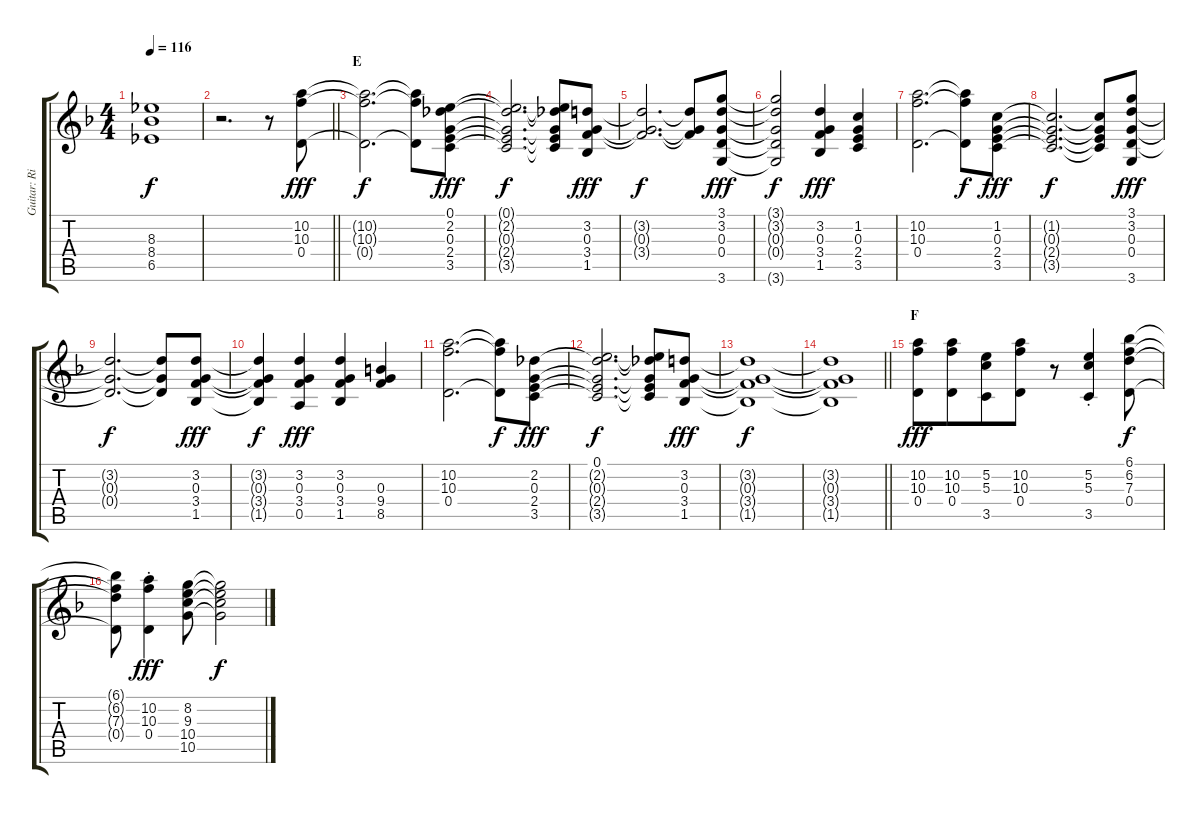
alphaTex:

\track ("Guitar: Rik" "Guitar: Ri") {instrument electricguitarclean}
\staff {score tabs}
\tuning (E4 B3 G3 D3 A2 E2) {hide}
\ts (4 4)
\tempo 116
\clef g2
\ks f
(8.3{t} 8.4{t} 6.5{t}).1{dy f} |
\barLineRight lightlight
r.2{d} r.8 (10.2 10.3 0.4).8{dy fff instrument distortionguitar} |
\section ("" "E")
(10.2{t} 10.3{t} 0.4{t}).2{d dy f} (10.2{t} 10.3{t} 0.4{t}).8 (0.1 2.2 0.3 2.4 3.5).8{dy fff} |
(0.1{t} 2.2{t} 0.3{t} 2.4{t} 3.5{t}).2{d dy f} (0.1{t} 2.2{t} 0.3{t} 2.4{t} 3.5{t}).8 (3.2 0.3 3.4 1.5).8{dy fff} |
(3.2{t} 0.3{t} 3.4{t}).2{d dy f} (3.2{t} 0.3{t} 3.4{t}).8 (3.1 3.2 0.3 0.4 3.6).8{dy fff} |
(3.1{t} 3.2{t} 0.3{t} 0.4{t} 3.6{t}).2{dy f} (3.2 0.3 3.4 1.5).4{dy fff} (1.2 0.3 2.4 3.5).4 |
(10.2 10.3 0.4).2{d} (10.2{t} 10.3{t} 0.4{t}).8{dy f} (1.2 0.3 2.4 3.5).8{dy fff} |
(1.2{t} 0.3{t} 2.4{t} 3.5{t}).2{d dy f} (1.2{t} 0.3{t} 2.4{t} 3.5{t}).8 (3.1 3.2 0.3 0.4 3.6).8{dy fff} |
(3.2{t} 0.3{t} 0.4{t}).2{d dy f} (3.2{t} 0.3{t} 0.4{t}).8 (3.2 0.3 3.4 1.5).8{dy fff} |
(3.2{t} 0.3{t} 3.4{t} 1.5{t}).4{dy f} (3.2 0.3 3.4 0.5).4{dy fff} (3.2 0.3 3.4 1.5).4 (0.3 9.4 8.5).4 |
(10.2 10.3 0.4).2{d} (10.2{t} 10.3{t} 0.4{t}).8{dy f} (2.2 0.3 2.4 3.5).8{dy fff} |
(0.1 2.2{t} 0.3{t} 2.4{t} 3.5{t}).2{d dy f} (0.1{t} 2.2{t} 0.3{t} 2.4{t} 3.5{t}).8 (3.2 0.3 3.4 1.5).8{dy fff} |
(3.2{t} 0.3{t} 3.4{t} 1.5{t}).1{dy f} |
\barLineRight lightlight
(3.2{t} 0.3{t} 3.4{t} 1.5{t}).1 |
\section ("" "F")
(10.2 10.3 0.4).8{dy fff} (10.2 10.3 0.4).8{beam merge} (5.2 5.3 3.5).8 (10.2 10.3 0.4).8 r.8 (5.2{st} 5.3{st} 3.5{st}).4 (6.1 6.2 7.3 0.4).8{dy f} |
(6.1{t} 6.2{t} 7.3{t} 0.4{t}).8 (10.2{st} 10.3{st} 0.4{st}).4{dy fff} (8.2 9.3 10.4 10.5).8 (8.2{t} 9.3{t} 10.4{t} 10.5{t}).2{dy f}
